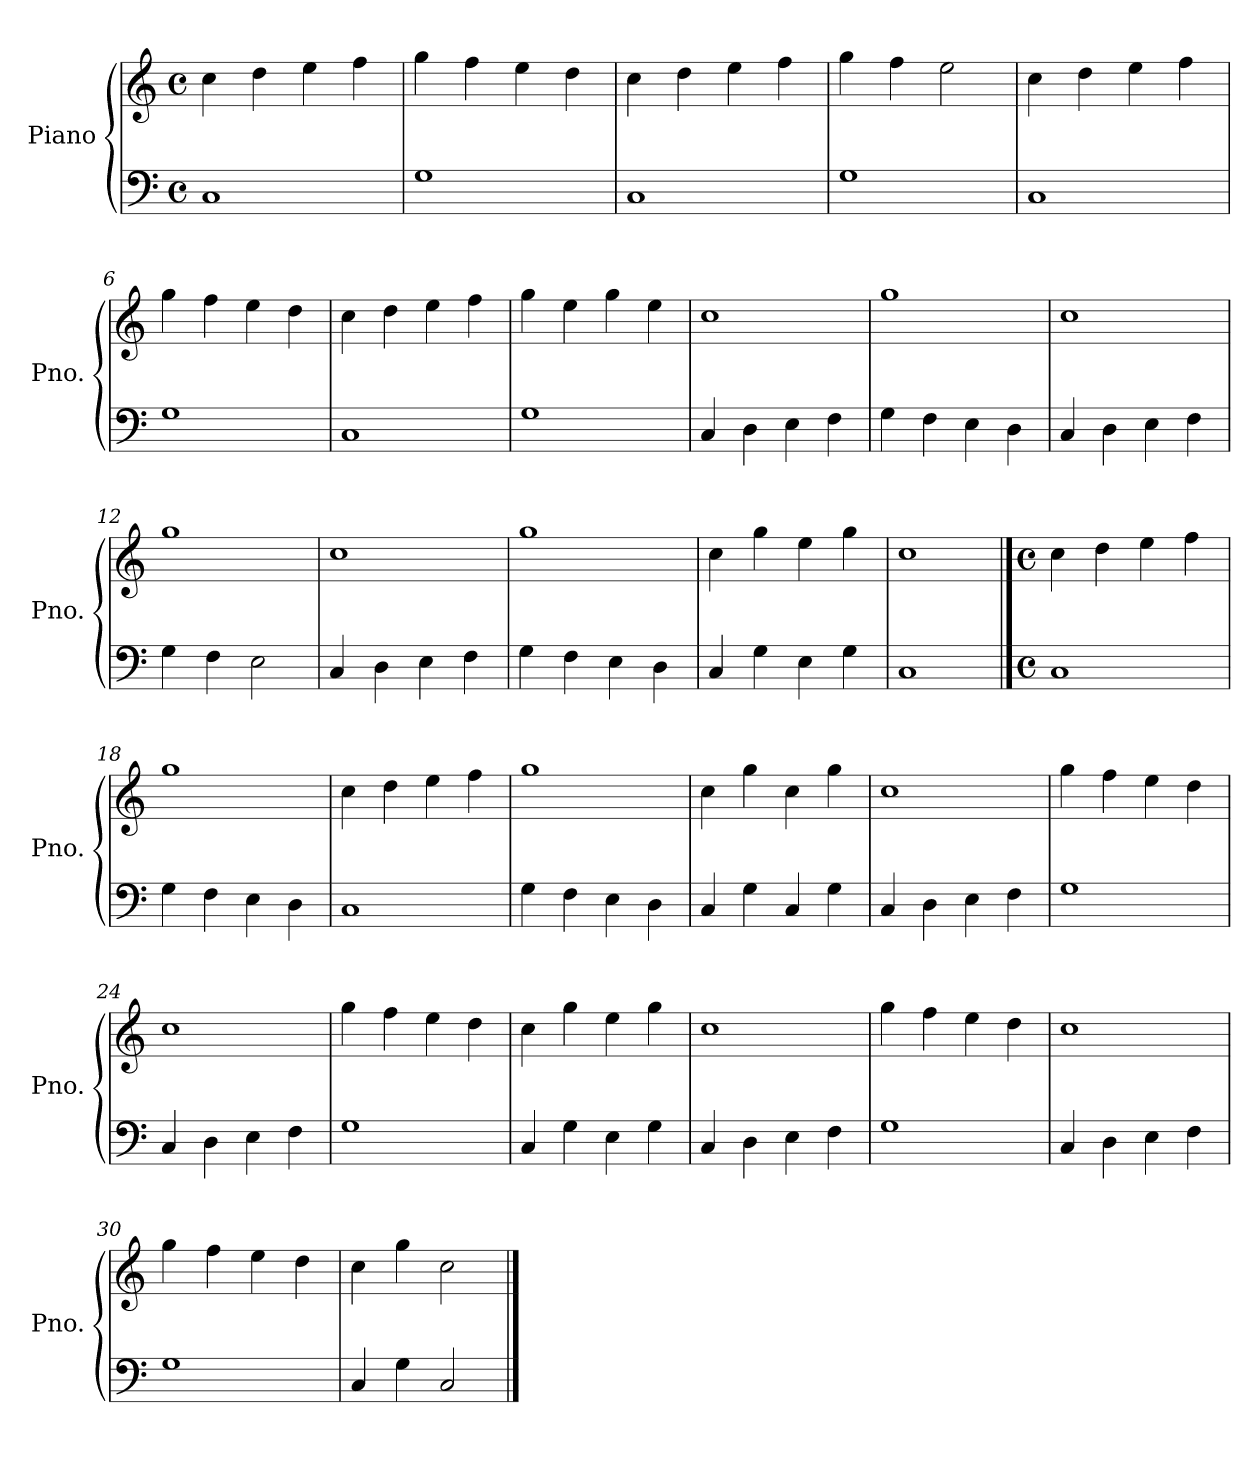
**kern	**kern
*part1	*part1
*staff2	*staff1
*I"Piano	*
*I'Pno.	*
*clefF4	*clefG2
*k[]	*k[]
*M4/4	*M4/4
*met(c)	*met(c)
=1	=1
1C	4cc\
.	4dd\
.	4ee\
.	4ff\
=2	=2
1G	4gg\
.	4ff\
.	4ee\
.	4dd\
=3	=3
1C	4cc\
.	4dd\
.	4ee\
.	4ff\
=4	=4
1G	4gg\
.	4ff\
.	2ee\
=5	=5
1C	4cc\
.	4dd\
.	4ee\
.	4ff\
=6	=6
1G	4gg\
.	4ff\
.	4ee\
.	4dd\
=7	=7
1C	4cc\
.	4dd\
.	4ee\
.	4ff\
=8	=8
1G	4gg\
.	4ee\
.	4gg\
.	4ee\
!!LO:LB:g=z
=9	=9
4C/	1cc
4D\	.
4E\	.
4F\	.
=10	=10
4G\	1gg
4F\	.
4E\	.
4D\	.
=11	=11
4C/	1cc
4D\	.
4E\	.
4F\	.
=12	=12
4G\	1gg
4F\	.
2E\	.
=13	=13
4C/	1cc
4D\	.
4E\	.
4F\	.
=14	=14
4G\	1gg
4F\	.
4E\	.
4D\	.
=15	=15
4C/	4cc\
4G\	4gg\
4E\	4ee\
4G\	4gg\
=16	=16
1C	1cc
!!LO:LB:g=z
==17	==17
*M4/4	*M4/4
*met(c)	*met(c)
1C	4cc\
.	4dd\
.	4ee\
.	4ff\
=18	=18
4G\	1gg
4F\	.
4E\	.
4D\	.
=19	=19
1C	4cc\
.	4dd\
.	4ee\
.	4ff\
=20	=20
4G\	1gg
4F\	.
4E\	.
4D\	.
=21	=21
4C/	4cc\
4G\	4gg\
4C/	4cc\
4G\	4gg\
=22	=22
4C/	1cc
4D\	.
4E\	.
4F\	.
=23	=23
1G	4gg\
.	4ff\
.	4ee\
.	4dd\
=24	=24
4C/	1cc
4D\	.
4E\	.
4F\	.
!!LO:LB:g=z
=25	=25
1G	4gg\
.	4ff\
.	4ee\
.	4dd\
=26	=26
4C/	4cc\
4G\	4gg\
4E\	4ee\
4G\	4gg\
=27	=27
4C/	1cc
4D\	.
4E\	.
4F\	.
=28	=28
1G	4gg\
.	4ff\
.	4ee\
.	4dd\
=29	=29
4C/	1cc
4D\	.
4E\	.
4F\	.
=30	=30
1G	4gg\
.	4ff\
.	4ee\
.	4dd\
=31	=31
4C/	4cc\
4G\	4gg\
2C/	2cc\
==	==
*-	*-
